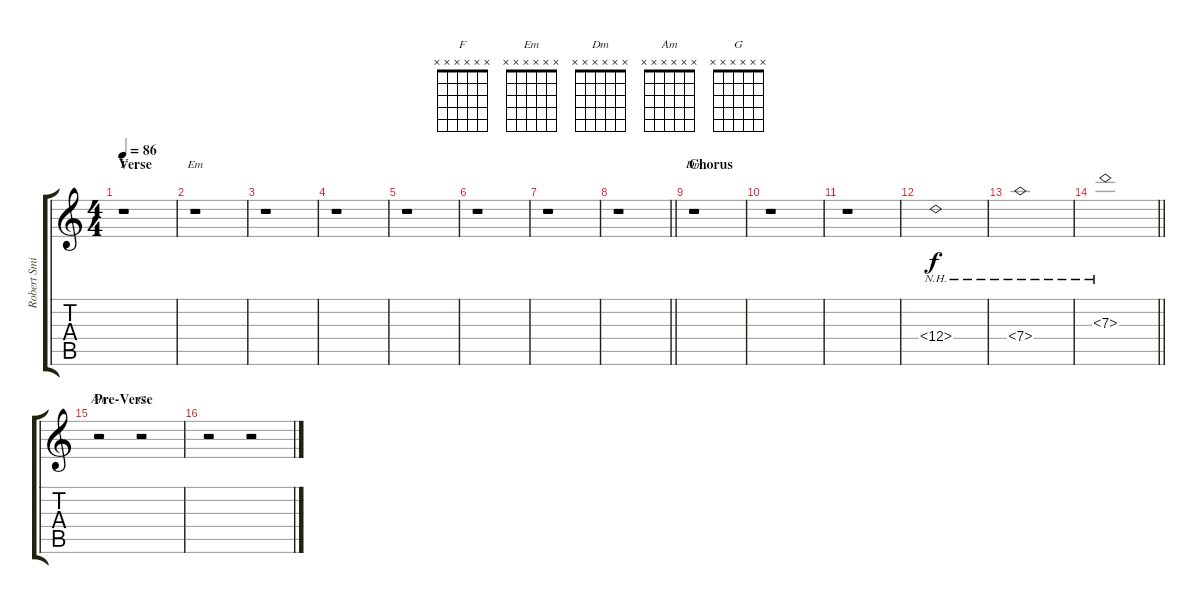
\track ("Robert Smith 2" "Robert Smi") {instrument electricguitarclean}
\staff {score tabs}
\tuning (E4 B3 G3 D3 A2 E2) {hide}
\chord ("F" x x x x x x)
\chord ("Em" x x x x x x)
\chord ("Dm" x x x x x x)
\chord ("Am" x x x x x x)
\chord ("G" x x x x x x)
\ts (4 4)
\section ("" "Verse")
\tempo 86
\clef g2
\ks c
r.1{ch "F" dy f} |
r.1{ch "Em"} |
r.1 |
r.1 |
r.1 |
r.1 |
r.1 |
\barLineRight lightlight
r.1 |
\section ("" "Chorus")
r.1{ch "Dm"} |
r.1 |
r.1 |
12.4{nh}.1 |
7.4{nh}.1 |
\barLineRight lightlight
7.3{nh}.1 |
\section ("" "Pre-Verse")
r.2{ch "Am"} r.2{ch "G"} |
r.2 r.2
